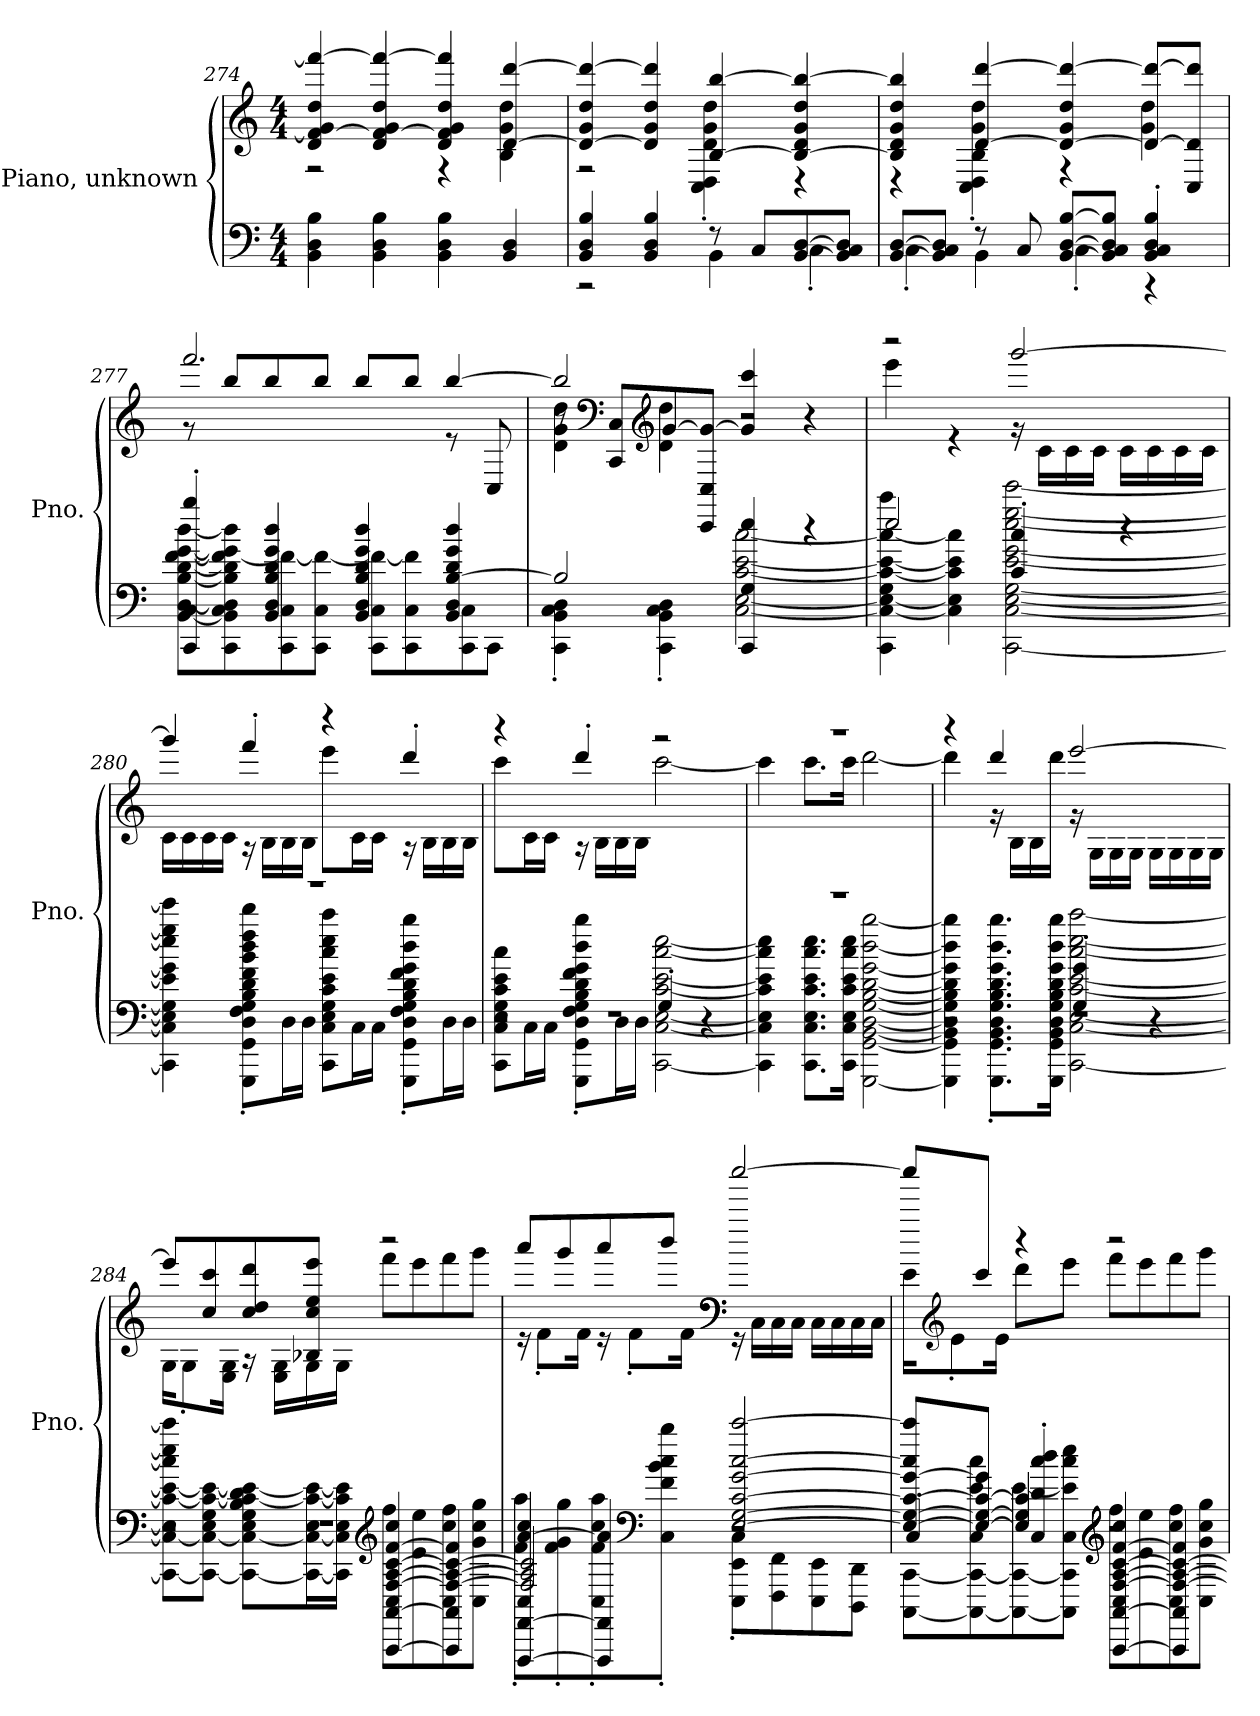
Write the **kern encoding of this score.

**kern	**kern
*part1	*part1
*staff2	*staff1
*I"Piano, unknown	*
*I'Pno.	*
!!LO:LB:g=z
*clefF4	*clefG2
*k[]	*k[]
*M4/4	*M4/4
=274	=274
*	*^
4BB\ 4D\ 4B\	4d/ 4f/_ 4g/ 4dd/ 4fff/_	2r
4BB\ 4D\ 4B\	4d/ 4f/_ 4g/ 4dd/ 4fff/_	.
4BB\ 4D\ 4B\	4d/ 4f/] 4g/ 4dd/ 4fff/]	4r
4BB/ 4D/	[4d/ [4ddd/	4B\ 4g\ 4dd\
=275	=275	=275
*^	*	*
4BB/ 4D/ 4B/	2r	4d/_ 4g/ 4dd/ 4ddd/_	2r
4BB/ 4D/ 4B/	.	4d/] 4g/ 4dd/ 4ddd/]	.
8r	4BB\	[4B/ [4bb/	4C\' 4D\' 4d\' 4g\' 4dd\'
8C/L	.	.	.
[8BB/ [8D/	4C'\	4B/_ 4d/ 4g/ 4dd/ 4bb/_	4r
8BB/] 8C/ 8D/]J	.	.	.
=276	=276	=276	=276
[8BB/ [8D/L	4C'\	4B/] 4d/ 4g/ 4dd/ 4bb/]	4r
8BB/] 8C/ 8D/]J	.	.	.
8r	4BB\	[4d/ [4ddd/	4C\' 4D\' 4B\' 4g\' 4dd\'
8C/	.	.	.
[8BB/ [8D/ [8B/L	4C'\	4d/_ 4g/ 4dd/ 4ddd/_	4r
8BB/] 8C/ 8D/] 8B/]J	.	.	.
4BB/' 4C/' 4D/' 4B/'	4r	8d/_ 8ddd/_L	4g\ 4dd\
.	.	8C/ 8d/] 8ddd/]J	.
!!LO:PB:g=z	!!
=277	=277	=277	=277
4CC/' 4C/' 4bb/'	[8BB\ [8D\ [8B\ [8d\ [8f\ [8g\ [8dd\L	2.fff/	8r
.	8CC\ 8BB\] 8C\ 8D\] 8B\] 8d\] 8f\_ 8g\] 8dd\]	.	8bb/L
4BB/ 4D/ 4B/ 4d/ 4g/ 4dd/	8CC\ 8C\ 8f\_	.	8bb/
.	8CC\ 8C\ 8f\_J	.	8bb/J
4BB/ 4D/ 4B/ 4d/ 4g/ 4dd/	8CC\ 8C\ 8f\_L	.	8bb/L
.	8CC\ 8C\ 8f\]	.	8bb/J
4BB/ 4D/ [4B/ 4d/ 4g/ 4dd/	8CC\ 8C\	[4bb/	8r
.	8CC\J	.	8C/
=278	=278	=278	=278
*	*	*	*^
2B/]	4CC\' 4BB\' 4C\' 4D\'	2bb/]	4d\ 4g\ 4dd\	8r
*	*	*clefF4	*	*
.	.	.	.	8CC/ 8C/L
*	*	*clefG2	*	*
.	4CC\' 4BB\' 4C\' 4D\'	.	4d\ 4dd\	[8g/
.	.	.	.	8CC/ 8C/ 8g/_J
4CC/ 4G/ 4ee/	[2C\ [2E\ [2c\ [2e\ [2cc\	2r	2r	4g/] 4ccc/
4r	.	.	.	4r
*	*	*	*v	*v
=279	=279	=279	=279
2ee/	4CC\ 4C\_ 4E\_ 4G\ 4c\_ 4e\_ 4cc\_ 4ccc\	2r	4eee\
.	4C\] 4E\] 4c\] 4e\] 4cc\]	.	4r
4c/' 4cc/'	[2CC\ [2C\ [2E\ [2G\ [2e\ [2g\ [2ee\ [2gg\ [2eee\	[2ggg/	16r
.	.	.	16c\LL
.	.	.	16c\
.	.	.	16c\JJ
4r	.	.	16c\LL
.	.	.	16c\
.	.	.	16c\
.	.	.	16c\JJ
!!LO:LB:g=z	!!
=280	=280	=280	=280
1r	4CC\] 4C\] 4E\] 4G\] 4e\] 4g\] 4ee\] 4gg\] 4eee\]	4ggg/]	16c\LL
.	.	.	16c\
.	.	.	16c\
.	.	.	16c\JJ
.	8GGG\' 8GG\' 8D\' 8F\' 8G\' 8B\' 8d\' 8f\' 8b\' 8dd\' 8ff\' 8ddd\'L	4fff'/	16r
.	.	.	16B\LL
.	16D\L	.	16B\
.	16D\JJ	.	16B\JJ
.	8CC\ 8C\ 8E\ 8G\ 8c\ 8e\ 8cc\ 8ee\ 8ccc\L	4r	8eee\L
.	16C\L	.	16c\L
.	16C\JJ	.	16c\JJ
.	8GGG\' 8GG\' 8D\' 8F\' 8G\' 8B\' 8d\' 8f\' 8g\' 8dd\' 8bb\'L	4ddd'/	16r
.	.	.	16B\LL
.	16D\L	.	16B\
.	16D\JJ	.	16B\JJ
=281	=281	=281	=281
*	*^	*	*
1r	8CC\ 8C\ 8E\ 8G\ 8c\ 8e\ 8cc\L	2r	4r	8ccc\L
.	16C\L	.	.	16c\L
.	16C\JJ	.	.	16c\JJ
.	8GGG\' 8GG\' 8D\' 8F\' 8G\' 8B\' 8d\' 8f\' 8g\' 8dd\' 8bb\'L	.	4ddd'/	16r
.	.	.	.	16B\LL
.	16D\L	.	.	16B\
.	16D\JJ	.	.	16B\JJ
.	[2CC\ [2C\ [2E\ [2c\ [2e\ [2cc\ [2ee\	4G'/	2r	[2ccc\
.	.	4r	.	.
*	*v	*v	*	*
=282	=282	=282	=282
1r	4CC\] 4C\] 4E\] 4c\] 4e\] 4cc\] 4ee\]	1r	4ccc\]
.	8.CC\ 8.C\ 8.E\ 8.c\ 8.e\ 8.cc\ 8.ee\L	.	8.ccc\L
.	16CC\ 16C\ 16E\ 16c\ 16e\ 16cc\ 16ee\Jk	.	16ccc\Jk
.	[2GGG\ [2GG\ [2BB\ [2D\ [2G\ [2B\ [2d\ [2g\ [2dd\ [2bb\	.	[2ddd\
!!LO:LB:g=z	!!
=283	=283	=283	=283
*	*^	*	*
1r	4GGG\] 4GG\] 4BB\] 4D\] 4G\] 4B\] 4d\] 4g\] 4dd\] 4bb\]	2r	4r	4ddd\]
.	8.GGG\' 8.GG\' 8.BB\' 8.D\' 8.G\' 8.B\' 8.d\' 8.g\' 8.dd\' 8.bb\'L	.	4ddd/	16r
.	.	.	.	16B\LL
.	.	.	.	16B\
.	16GGG\ 16GG\ 16BB\ 16D\ 16G\ 16B\ 16d\ 16g\ 16dd\ 16bb\Jk	.	.	16ddd\JJ
.	[2CC\ [2C\ [2E\ [2c\ [2e\ [2cc\ [2ee\ [2ccc\	4G/' 4g/'	[2eee/	16r
.	.	.	.	16G\LL
.	.	.	.	16G\
.	.	.	.	16G\JJ
.	.	4r	.	16G\LL
.	.	.	.	16G\
.	.	.	.	16G\
.	.	.	.	16G\JJ
=284	=284	=284	=284	=284
1r	8CC\_ 8C\_ 8E\] 8c\_ 8e\_ 8cc\] 8ee\] 8ccc\]L	2r	8eee/L]	16G\KL
.	.	.	.	8G'\
.	8CC\_ 8C\_ 8E\ 8G\ 8c\_ 8e\_J	.	8cc/ 8ccc/	.
.	.	.	.	16E\ 16G\Jk
.	8CC\_ 8C\_ 8E\ 8G\ 8B\ 8c\_ 8d\ 8e\_L	.	8cc/ 8dd/ 8ddd/	16r
.	.	.	.	16E\ 16G\LL
.	16CC\_ 16C\_ 16E\ 16c\_ 16e\_L	.	8B-X/ 8cc/ 8ee/ 8eee/J	16G\
.	16CC\] 16C\] 16E\ 16c\] 16e\]JJ	.	.	16G\JJ
*clefG2	*	*	*	*
.	8ff\L	[4AAA/ [4AA/ 4C/ [4F/ [4A/ [4c/ [4f/ 4cc/	2r	8fff\L
.	8e\ 8ee\	.	.	8eee\
.	8C\ 8cc\ 8ff\	4AAA/] 4AA/] 4F/_ 4A/_ 4c/_ 4f/]	.	8fff\
.	8C\ 8g\ 8cc\ 8gg\J	.	.	8ggg\J
!!LO:LB:g=z	!!
=285	=285	=285	=285	=285
[4FFF/ [4FF/ 4C/ [4a/ 4cc/	8f\' 8aa\'L	2F/] 2A/] 2c/]	8aaa/L	16r
.	.	.	.	8f'\L
.	8f\' 8g\' 8gg\'	.	8ggg/	.
.	.	.	.	16f\Jk
4FFF/] 4FF/] 4a/]	8C\' 8f\' 8cc\' 8aa\'	.	8aaa/	16r
.	.	.	.	8f'\L
*clefF4	*	*	*	*
.	8C\' 8f\' 8b\' 8cc\' 8bb\'J	.	8bbb/J	.
.	.	.	.	16f\Jk
*	*	*	*clefF4	*
[2E/ [2G/ [2c/ [2g/ [2cc/ [2ccc/	8EEE\' 8EE\' 8C\'L	2r	[2cccc/	16r
.	.	.	.	16C\LL
.	8FFF\ 8FF\	.	.	16C\
.	.	.	.	16C\JJ
.	8EEE\ 8EE\	.	.	16C\LL
.	.	.	.	16C\
.	8DDD\ 8DD\J	.	.	16C\
.	.	.	.	16C\JJ
=286	=286	=286	=286	=286
8E/_ 8G/_ 8c/_ 8g/_ 8cc/] 8ccc/]L	[8CCC\ [8CC\L	4C'/	8cccc/L]	16e\KL
*	*	*	*clefG2	*
.	.	.	.	8e'\
8E/_ 8G/_ 8c/_ 8g/]J	8CCC\_ 8CC\_ 8C\ 8e\ 8cc\	.	8ccc/J	.
.	.	.	.	16e\Jk
4E/] 4G/] 4c/]	8CCC\_ 8CC\_ [8e\	4C/' 4d/' 4cc/' 4dd/'	4r	8ddd\L
.	8CCC\] 8CC\] 8C\ 8e\] 8cc\ 8ee\J	.	.	8eee\J
*clefG2	*	*	*	*
2r	8ff\L	[4AAA/ [4AA/ 4C/ [4F/ [4A/ [4c/ [4f/ 4cc/	2r	8fff\L
.	8e\ 8ee\	.	.	8eee\
.	8C\ 8cc\ 8ff\	4AAA/] 4AA/] 4F/_ 4A/_ 4c/_ 4f/]	.	8fff\
.	8C\ 8g\ 8cc\ 8gg\J	.	.	8ggg\J
*v	*v	*v	*	*
*	*v	*v
=	=
*-	*-
